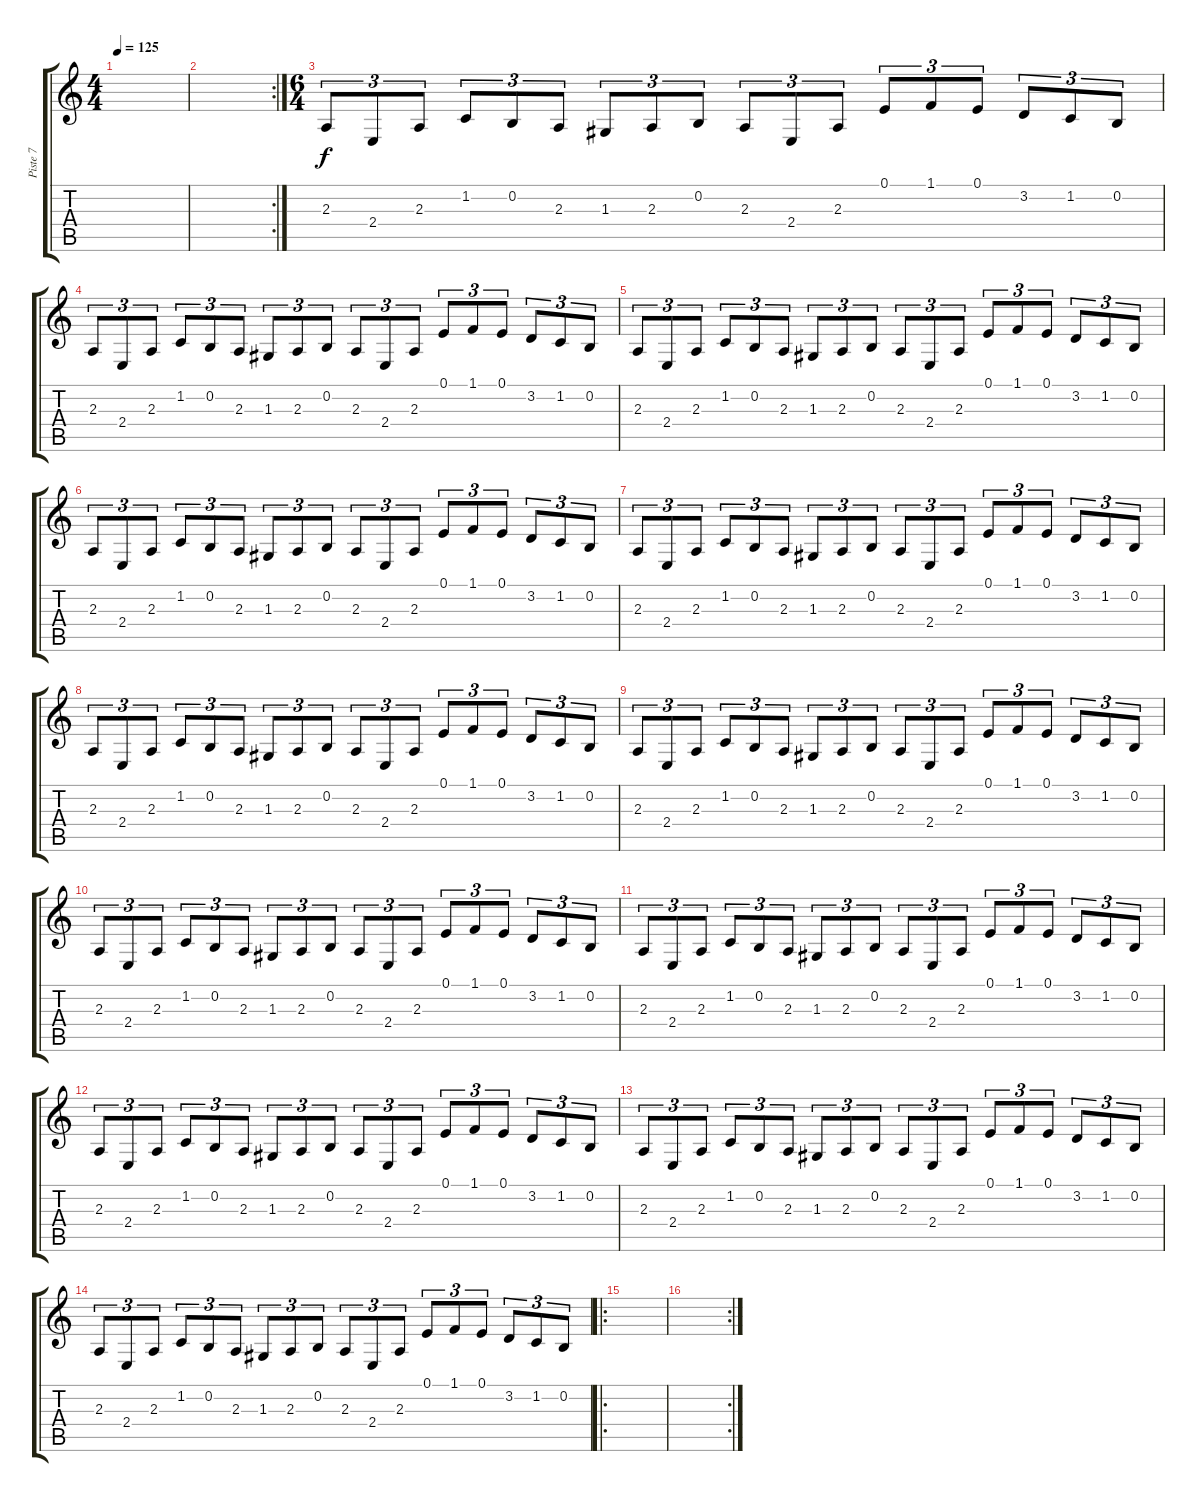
\track ("Piste 7" "Piste 7") {instrument clarinet}
\staff {score tabs}
\tuning (E4 B3 G3 D3 A2 E2) {hide}
\ts (4 4)
\tempo 125
\clef g2
\ks c
|
\rc 2
|
\ts (6 4)
2.3.8{tu (3 2)} 2.4.8{tu (3 2)} 2.3.8{tu (3 2)} 1.2.8{tu (3 2)} 0.2.8{tu (3 2)} 2.3.8{tu (3 2)} 1.3.8{tu (3 2)} 2.3.8{tu (3 2)} 0.2.8{tu (3 2)} 2.3.8{tu (3 2)} 2.4.8{tu (3 2)} 2.3.8{tu (3 2)} 0.1.8{tu (3 2)} 1.1.8{tu (3 2)} 0.1.8{tu (3 2)} 3.2.8{tu (3 2)} 1.2.8{tu (3 2)} 0.2.8{tu (3 2)} |
2.3.8{tu (3 2)} 2.4.8{tu (3 2)} 2.3.8{tu (3 2)} 1.2.8{tu (3 2)} 0.2.8{tu (3 2)} 2.3.8{tu (3 2)} 1.3.8{tu (3 2)} 2.3.8{tu (3 2)} 0.2.8{tu (3 2)} 2.3.8{tu (3 2)} 2.4.8{tu (3 2)} 2.3.8{tu (3 2)} 0.1.8{tu (3 2)} 1.1.8{tu (3 2)} 0.1.8{tu (3 2)} 3.2.8{tu (3 2)} 1.2.8{tu (3 2)} 0.2.8{tu (3 2)} |
2.3.8{tu (3 2)} 2.4.8{tu (3 2)} 2.3.8{tu (3 2)} 1.2.8{tu (3 2)} 0.2.8{tu (3 2)} 2.3.8{tu (3 2)} 1.3.8{tu (3 2)} 2.3.8{tu (3 2)} 0.2.8{tu (3 2)} 2.3.8{tu (3 2)} 2.4.8{tu (3 2)} 2.3.8{tu (3 2)} 0.1.8{tu (3 2)} 1.1.8{tu (3 2)} 0.1.8{tu (3 2)} 3.2.8{tu (3 2)} 1.2.8{tu (3 2)} 0.2.8{tu (3 2)} |
2.3.8{tu (3 2)} 2.4.8{tu (3 2)} 2.3.8{tu (3 2)} 1.2.8{tu (3 2)} 0.2.8{tu (3 2)} 2.3.8{tu (3 2)} 1.3.8{tu (3 2)} 2.3.8{tu (3 2)} 0.2.8{tu (3 2)} 2.3.8{tu (3 2)} 2.4.8{tu (3 2)} 2.3.8{tu (3 2)} 0.1.8{tu (3 2)} 1.1.8{tu (3 2)} 0.1.8{tu (3 2)} 3.2.8{tu (3 2)} 1.2.8{tu (3 2)} 0.2.8{tu (3 2)} |
2.3.8{tu (3 2)} 2.4.8{tu (3 2)} 2.3.8{tu (3 2)} 1.2.8{tu (3 2)} 0.2.8{tu (3 2)} 2.3.8{tu (3 2)} 1.3.8{tu (3 2)} 2.3.8{tu (3 2)} 0.2.8{tu (3 2)} 2.3.8{tu (3 2)} 2.4.8{tu (3 2)} 2.3.8{tu (3 2)} 0.1.8{tu (3 2)} 1.1.8{tu (3 2)} 0.1.8{tu (3 2)} 3.2.8{tu (3 2)} 1.2.8{tu (3 2)} 0.2.8{tu (3 2)} |
2.3.8{tu (3 2)} 2.4.8{tu (3 2)} 2.3.8{tu (3 2)} 1.2.8{tu (3 2)} 0.2.8{tu (3 2)} 2.3.8{tu (3 2)} 1.3.8{tu (3 2)} 2.3.8{tu (3 2)} 0.2.8{tu (3 2)} 2.3.8{tu (3 2)} 2.4.8{tu (3 2)} 2.3.8{tu (3 2)} 0.1.8{tu (3 2)} 1.1.8{tu (3 2)} 0.1.8{tu (3 2)} 3.2.8{tu (3 2)} 1.2.8{tu (3 2)} 0.2.8{tu (3 2)} |
2.3.8{tu (3 2)} 2.4.8{tu (3 2)} 2.3.8{tu (3 2)} 1.2.8{tu (3 2)} 0.2.8{tu (3 2)} 2.3.8{tu (3 2)} 1.3.8{tu (3 2)} 2.3.8{tu (3 2)} 0.2.8{tu (3 2)} 2.3.8{tu (3 2)} 2.4.8{tu (3 2)} 2.3.8{tu (3 2)} 0.1.8{tu (3 2)} 1.1.8{tu (3 2)} 0.1.8{tu (3 2)} 3.2.8{tu (3 2)} 1.2.8{tu (3 2)} 0.2.8{tu (3 2)} |
2.3.8{tu (3 2)} 2.4.8{tu (3 2)} 2.3.8{tu (3 2)} 1.2.8{tu (3 2)} 0.2.8{tu (3 2)} 2.3.8{tu (3 2)} 1.3.8{tu (3 2)} 2.3.8{tu (3 2)} 0.2.8{tu (3 2)} 2.3.8{tu (3 2)} 2.4.8{tu (3 2)} 2.3.8{tu (3 2)} 0.1.8{tu (3 2)} 1.1.8{tu (3 2)} 0.1.8{tu (3 2)} 3.2.8{tu (3 2)} 1.2.8{tu (3 2)} 0.2.8{tu (3 2)} |
2.3.8{tu (3 2)} 2.4.8{tu (3 2)} 2.3.8{tu (3 2)} 1.2.8{tu (3 2)} 0.2.8{tu (3 2)} 2.3.8{tu (3 2)} 1.3.8{tu (3 2)} 2.3.8{tu (3 2)} 0.2.8{tu (3 2)} 2.3.8{tu (3 2)} 2.4.8{tu (3 2)} 2.3.8{tu (3 2)} 0.1.8{tu (3 2)} 1.1.8{tu (3 2)} 0.1.8{tu (3 2)} 3.2.8{tu (3 2)} 1.2.8{tu (3 2)} 0.2.8{tu (3 2)} |
2.3.8{tu (3 2)} 2.4.8{tu (3 2)} 2.3.8{tu (3 2)} 1.2.8{tu (3 2)} 0.2.8{tu (3 2)} 2.3.8{tu (3 2)} 1.3.8{tu (3 2)} 2.3.8{tu (3 2)} 0.2.8{tu (3 2)} 2.3.8{tu (3 2)} 2.4.8{tu (3 2)} 2.3.8{tu (3 2)} 0.1.8{tu (3 2)} 1.1.8{tu (3 2)} 0.1.8{tu (3 2)} 3.2.8{tu (3 2)} 1.2.8{tu (3 2)} 0.2.8{tu (3 2)} |
2.3.8{tu (3 2)} 2.4.8{tu (3 2)} 2.3.8{tu (3 2)} 1.2.8{tu (3 2)} 0.2.8{tu (3 2)} 2.3.8{tu (3 2)} 1.3.8{tu (3 2)} 2.3.8{tu (3 2)} 0.2.8{tu (3 2)} 2.3.8{tu (3 2)} 2.4.8{tu (3 2)} 2.3.8{tu (3 2)} 0.1.8{tu (3 2)} 1.1.8{tu (3 2)} 0.1.8{tu (3 2)} 3.2.8{tu (3 2)} 1.2.8{tu (3 2)} 0.2.8{tu (3 2)} |
2.3.8{tu (3 2)} 2.4.8{tu (3 2)} 2.3.8{tu (3 2)} 1.2.8{tu (3 2)} 0.2.8{tu (3 2)} 2.3.8{tu (3 2)} 1.3.8{tu (3 2)} 2.3.8{tu (3 2)} 0.2.8{tu (3 2)} 2.3.8{tu (3 2)} 2.4.8{tu (3 2)} 2.3.8{tu (3 2)} 0.1.8{tu (3 2)} 1.1.8{tu (3 2)} 0.1.8{tu (3 2)} 3.2.8{tu (3 2)} 1.2.8{tu (3 2)} 0.2.8{tu (3 2)} |
\ro
|
\rc 2
